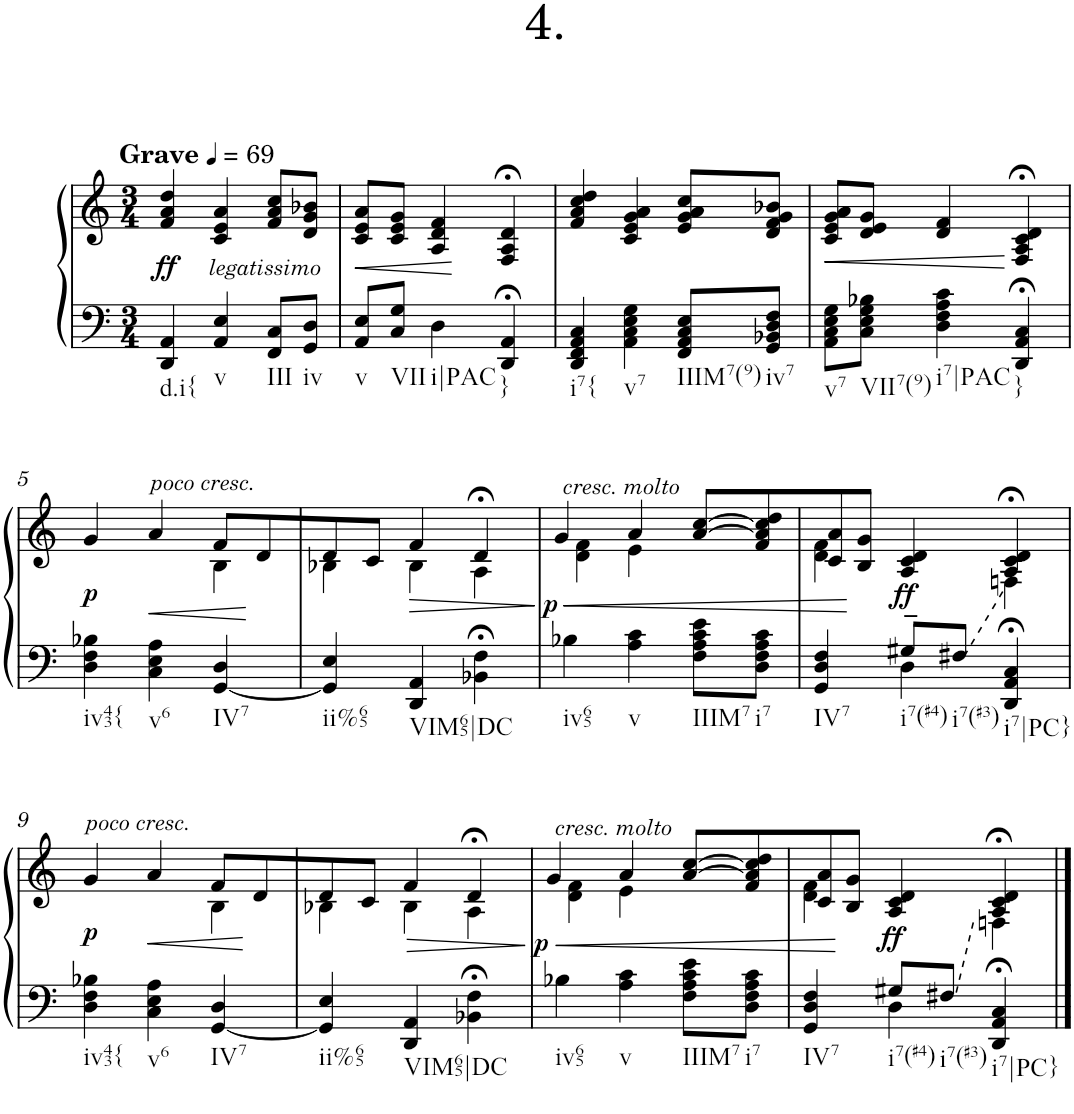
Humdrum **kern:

**kern	**kern	**dynam
*part1	*part1	*part1
*staff2	*staff1	*staff1/2
*I"Piano	*	*
*clefF4	*clefG2	*
*k[]	*k[]	*
*M3/4	*M3/4	*
*MM69	*MM69	*
=1	=1	=1
!	!LO:TX:a:B:t=Grave	!
!LO:TX:b:t=d.i{	!	!
!	!	!LO:DY:b
4DD/ 4AA/	4f/ 4a/ 4dd/	ff
!	!LO:TX:b:i:t=legatissimo	!
!LO:TX:b:t=v	!	!
4AA/ 4E/	4c/ 4e/ 4a/	.
!LO:TX:b:t=III	!	!
8FF/ 8C/L	8f/ 8a/ 8cc/L	.
!LO:TX:b:t=iv	!	!
8GG/ 8D/J	8d/ 8g/ 8b-X/J	.
=2	=2	=2
!LO:TX:b:t=v	!	!
!	!	!LO:HP:b
8AA/ 8E/L	8c/ 8e/ 8a/L	<
!LO:TX:b:t=VII	!	!
8C/ 8G/J	8c/ 8e/ 8g/J	.
!LO:TX:b:t=i|PAC	!	!
4D\	4A/ 4d/ 4f/	.
!LO:TX:b:t=}	!	!
4DD/;< 4AA/;<	4F/;< 4A/;< 4d/;<	[
=3	=3	=3
!LO:TX:b:t=i7{	!	!
4DD/ 4FF/ 4AA/ 4C/	4f/ 4a/ 4cc/ 4dd/	.
!LO:TX:b:t=v7	!	!
4AA\ 4C\ 4E\ 4G\	4c/ 4e/ 4g/ 4a/	.
!LO:TX:b:t=IIIM7(9)	!	!
8FF/ 8AA/ 8C/ 8E/L	8e/ 8g/ 8a/ 8cc/L	.
!LO:TX:b:t=iv7	!	!
8GG/ 8BB-X/ 8D/ 8F/J	8d/ 8f/ 8g/ 8b-X/J	.
=4	=4	=4
!LO:TX:b:t=v7	!	!
!	!	!LO:HP:b
8AA\ 8C\ 8E\ 8G\L	8c/ 8e/ 8g/ 8a/L	<
!LO:TX:b:t=VII7(9)	!	!
8C\ 8E\ 8G\ 8B-X\J	8d/ 8e/ 8g/J	.
!LO:TX:b:t=i7|PAC	!	!
4D\ 4F\ 4A\ 4c\	4d/ 4f/	.
!LO:TX:b:t=}	!	!
4DD/;< 4AA/;< 4C/;<	4F/;< 4A/;< 4c/;< 4d/;<	[
!!LO:LB:g=z
=5	=5	=5
*	*^	*
!LO:TX:b:t=iv43{	!	!	!
!	!	!	!LO:DY:b
4D\ 4F\ 4B-X\	4g/	2ryy	p
!	!LO:TX:a:i:t=poco cresc.	!	!
!LO:TX:b:t=v6	!	!	!
!	!	!	!LO:HP:b
4C\ 4E\ 4A\	4a/	.	<
!LO:TX:b:t=IV7	!	!	!
[4GG/ 4D/	8f/L	4B\	.
.	8d/	.	[
=6	=6	=6	=6
!LO:TX:b:t=ii%65	!	!	!
4GG/] 4E/	8d/	4B-X\	.
.	8c/J	.	.
!LO:TX:b:t=VIM65|DC	!	!	!
!	!	!	!LO:HP:b
4DD/ 4AA/	4f/	4B-\	>
4BB-X\;< 4F\;<	4d;</	4A\	.
*	*v	*v	*
.	.	]
=7	=7	=7
*^	*	*
!	!	!LO:TX:a:i:t=cresc. molto	!
!LO:TX:b:t=iv65	!	!	!
!	!	!	!LO:HP:b
*	*	*^	*
!	!	!	!	!LO:DY:n=1:b
2ryy	4B-X\	4g/	4d\ 4f\	< p
!	!LO:TX:b:t=v	!	!	!
.	4A\ 4c\	4a/	4e\	.
!LO:TX:b:t=IIIM7	!	!	!	!
!LO:TX:b:t=i7	!	!	!	!
8F\ 8A\ 8c\ 8e\L	4ryy	[>8a/ [>8cc/L	4ryy	.
8D\ 8F\ 8A\ 8c\J	.	8f/ 8a/] 8cc/] 8dd/	.	.
=8	=8	=8	=8	=8
!LO:TX:b:t=IV7	!	!	!	!
4GG/ 4D/ 4F/	4ryy	8c/ 8a/	4d\ 4f\	.
.	.	8B/ 8g/J	.	[
!LO:TX:b:t=i7|PC}	!	!	!	!
!LO:TX:b:t=i7(#4)	!	!	!	!
!	!	!	!	!LO:DY:b
8G#X~/L	4D\	4A/ 4c/ 4d/	4ryy	ff
8F#X/J	.	.	.	.
!LO:TX:b:t=i7(#3)	!	!	!	!
4DD/;< 4AA/;< 4C/;<	4ryy	4A/;< 4c/;< 4d/;<	4Fn\	.
!!LO:LB:g=z	!!
=9	=9	=9	=9	=9
!	!	!LO:TX:a:i:t=poco cresc.	!	!
!LO:TX:b:t=iv43{	!	!	!	!
!	!	!	!	!LO:DY:b
*v	*v	*	*	*
4D\ 4F\ 4B-X\	4g/	2ryy	p
!LO:TX:b:t=v6	!	!	!
!	!	!	!LO:HP:b
4C\ 4E\ 4A\	4a/	.	<
!LO:TX:b:t=IV7	!	!	!
[4GG/ 4D/	8f/L	4B\	.
.	8d/	.	[
=10	=10	=10	=10
!LO:TX:b:t=ii%65	!	!	!
4GG/] 4E/	8d/	4B-X\	.
.	8c/J	.	.
!LO:TX:b:t=VIM65|DC	!	!	!
!	!	!	!LO:HP:b
4DD/ 4AA/	4f/	4B-\	>
4BB-X\;< 4F\;<	4d;</	4A\	.
*	*v	*v	*
.	.	]
=11	=11	=11
*^	*	*
!	!	!LO:TX:a:i:t=cresc. molto	!
!LO:TX:b:t=iv65	!	!	!
!	!	!	!LO:HP:b
*	*	*^	*
!	!	!	!	!LO:DY:n=1:b
2ryy	4B-X\	4g/	4d\ 4f\	< p
!	!LO:TX:b:t=v	!	!	!
.	4A\ 4c\	4a/	4e\	.
!LO:TX:b:t=IIIM7	!	!	!	!
8F\ 8A\ 8c\ 8e\L	4ryy	[>8a/ [>8cc/L	4ryy	.
!LO:TX:b:t=i7	!	!	!	!
8D\ 8F\ 8A\ 8c\J	.	8f/ 8a/] 8cc/] 8dd/	.	.
=12	=12	=12	=12	=12
!LO:TX:b:t=IV7	!	!	!	!
4GG/ 4D/ 4F/	4ryy	8c/ 8a/	4d\ 4f\	.
.	.	8B/ 8g/J	.	[
!LO:TX:b:t=i7(#4)	!	!	!	!
!	!	!	!	!LO:DY:b
8G#X/L	4D\	4A/ 4c/ 4d/	4ryy	ff
!LO:TX:b:t=i7(#3)	!	!	!	!
8F#X/J	.	.	.	.
!LO:TX:b:t=i7|PC}	!	!	!	!
4DD/;< 4AA/;< 4C/;<	4ryy	4A/;< 4c/;< 4d/;<	4Fn\	.
*v	*v	*	*	*
*	*v	*v	*
==	==	==
*-	*-	*-
